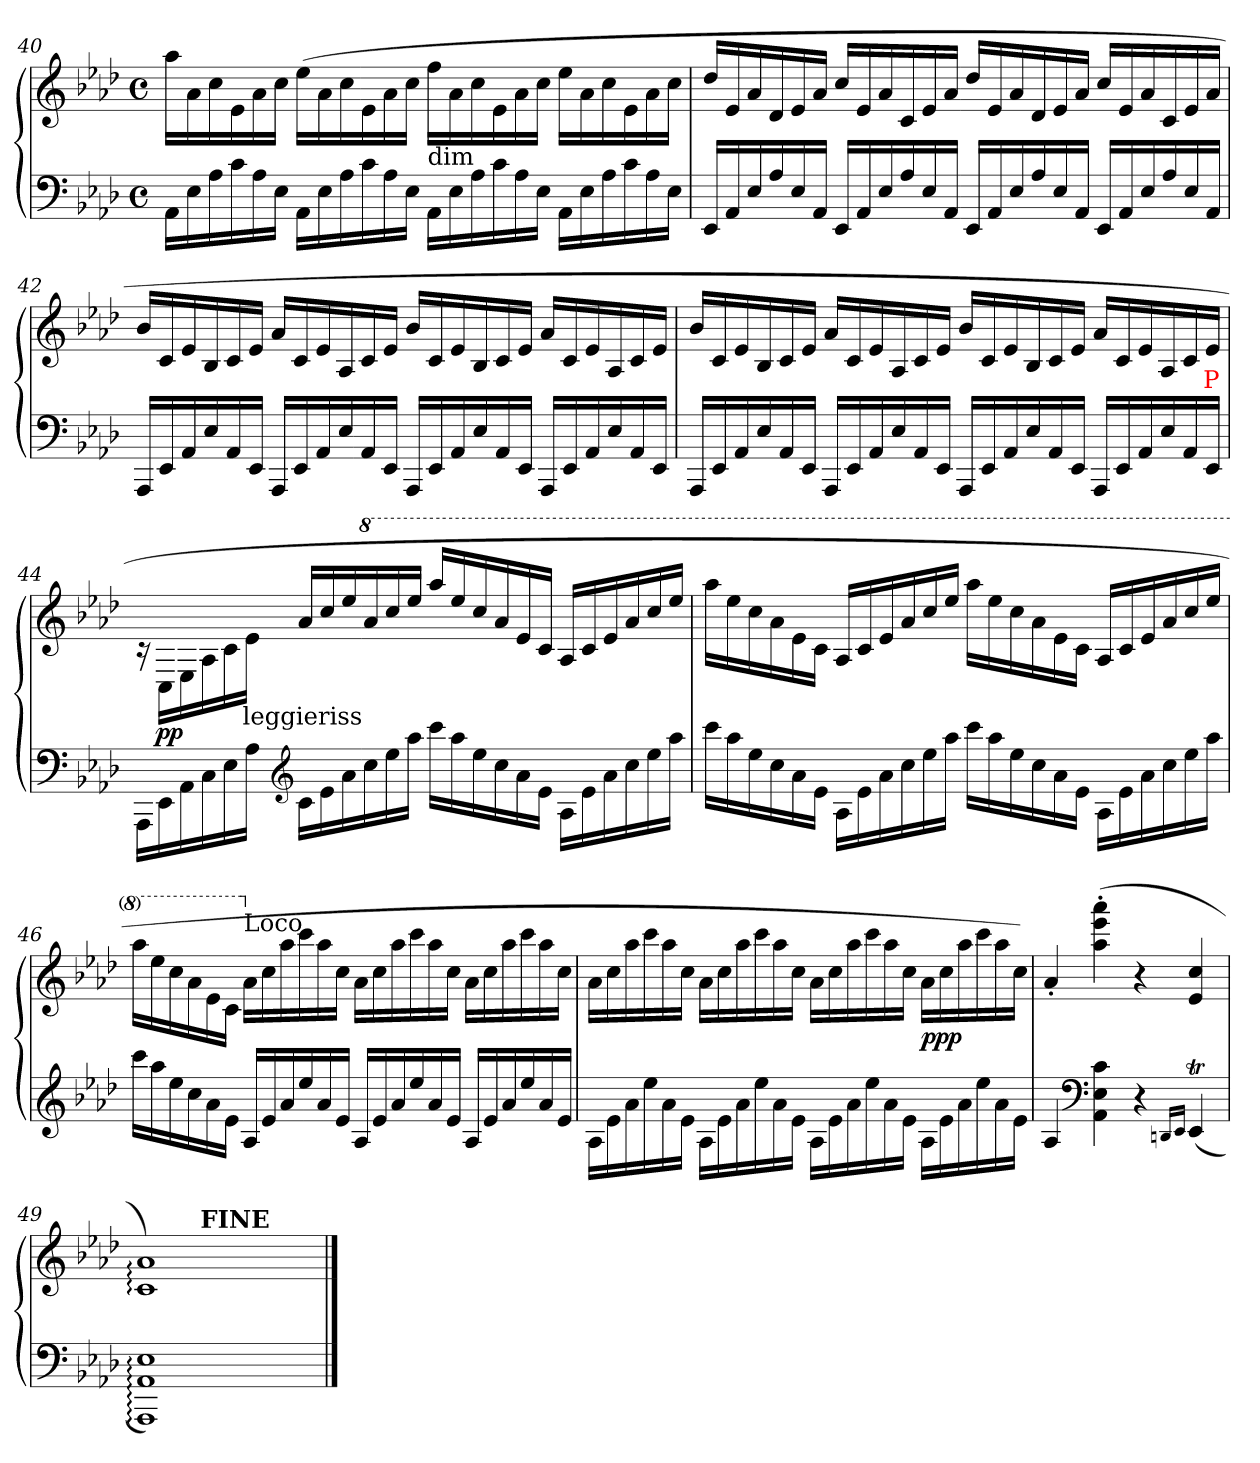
**kern	**kern	**dynam
*part1	*part1	*part1
*staff2	*staff1	*staff1/2
*clefF4	*clefG2	*
*k[b-e-a-d-]	*k[b-e-a-d-]	*
*A-:	*A-:	*
*M4/4	*M4/4	*
*met(c)	*met(c)	*
*Xtuplet	*Xtuplet	*
=40	=40	=40
24AA-!\LL	24aa-\LL	.
24E-!	24a-!	.
24A-!	24cc!	.
24c!	24e-!	.
24A-!	24a-!	.
24E-!JJ	24cc!JJ	.
24AA-!\LL	(>24ee-\LL	.
24E-!	24a-!	.
24A-!	24cc!	.
24c!	24e-!	.
24A-!	24a-!	.
24E-!JJ	24cc!JJ	.
!	!LO:TX:c:t=dim	!
24AA-!\LL	24ff\LL	.
24E-!	24a-!	.
24A-!	24cc!	.
24c!	24e-!	.
24A-!	24a-!	.
24E-!JJ	24cc!JJ	.
24AA-!\LL	24ee-\LL	.
24E-!	24a-!	.
24A-!	24cc!	.
24c!	24e-!	.
24A-!	24a-!	.
24E-!JJ	24cc!JJ	.
=41	=41	=41
24EE-LL	24dd-LL	.
24AA-!	24e-!	.
24E-!	24a-!	.
24A-!	24d-!	.
24E-!	24e-!	.
24AA-!JJ	24a-!JJ	.
24EE-!LL	24ccLL	.
24AA-!	24e-!	.
24E-!	24a-!	.
24A-!	24c!	.
24E-!	24e-!	.
24AA-!JJ	24a-!JJ	.
24EE-!LL	24dd-LL	.
24AA-!	24e-!	.
24E-!	24a-!	.
24A-!	24d-!	.
24E-!	24e-!	.
24AA-!JJ	24a-!JJ	.
24EE-!LL	24ccLL	.
24AA-!	24e-!	.
24E-!	24a-!	.
24A-!	24c!	.
24E-!	24e-!	.
24AA-!JJ	24a-!JJ	.
=42	=42	=42
24AAA-LL	24b-LL	.
24EE-!	24c!	.
24AA-!	24e-!	.
24E-!	24B-	.
24AA-!	24c!	.
24EE-!JJ	24e-!JJ	.
24AAA-!LL	24a-LL	.
24EE-!	24c!	.
24AA-!	24e-!	.
24E-!	24A-	.
24AA-!	24c!	.
24EE-!JJ	24e-!JJ	.
24AAA-!LL	24b-LL	.
24EE-!	24c!	.
24AA-!	24e-!	.
24E-!	24B-	.
24AA-!	24c!	.
24EE-!JJ	24e-!JJ	.
24AAA-!LL	24a-LL	.
24EE-!	24c!	.
24AA-!	24e-!	.
24E-!	24A-	.
24AA-!	24c!	.
24EE-!JJ	24e-!JJ	.
=43	=43	=43
24AAA-LL	24b-LL	.
24EE-!	24c!	.
24AA-!	24e-!	.
24E-!	24B-	.
24AA-!	24c!	.
24EE-!JJ	24e-!JJ	.
24AAA-!LL	24a-LL	.
24EE-!	24c!	.
24AA-!	24e-!	.
24E-!	24A-	.
24AA-!	24c!	.
24EE-!JJ	24e-!JJ	.
24AAA-!LL	24b-LL	.
24EE-!	24c!	.
24AA-!	24e-!	.
24E-!	24B-	.
24AA-!	24c!	.
24EE-!JJ	24e-!JJ	.
24AAA-!LL	24a-LL	.
24EE-!	24c!	.
24AA-!	24e-!	.
24E-!	24A-	.
24AA-!	24c!	.
!LO:TX:a:color=red:t=P	!	!
24EE-!JJ	24e-!JJ	.
=44	=44	=44
24AAA-!\LL	24rc	.
24EE-!	24C!\LL	pp
24AA-!	24E-!\	.
24C!	24A-!\	.
24E-!	24c!/	.
!	!LO:TX:b:t=leggieriss	!
24A-!JJ	24e-!/JJ	.
*clefG2	*	*
24c!\LL	24a-!/LL	.
24e-!	24cc!	.
24a-!	24ee-!	.
*	*8va	*
24cc!	24aa-!	.
24ee-!	24ccc!	.
24aa-!JJ	24eee-!JJ	.
24ccc\LL	24aaa-/LL	.
24aa-!	24eee-!	.
24ee-!	24ccc!	.
24cc!	24aa-!	.
24a-!	24ee-!	.
24e-!JJ	24cc!JJ	.
24A-\LL	24a-LL	.
24e-!	24cc!	.
24a-!	24ee-!	.
24cc!	24aa-!	.
24ee-!	24ccc!	.
24aa-!JJ	24eee-!JJ	.
=45	=45	=45
24ccc\LL	24aaa-LL	.
24aa-!	24eee-!	.
24ee-!	24ccc!	.
24cc!	24aa-!	.
24a-!	24ee-!	.
24e-!JJ	24cc!JJ	.
24A-\LL	24a-LL	.
24e-!	24cc!	.
24a-!	24ee-!	.
24cc!	24aa-!	.
24ee-!	24ccc!	.
24aa-!JJ	24eee-!JJ	.
24ccc\LL	24aaa-LL	.
24aa-!	24eee-!	.
24ee-!	24ccc!	.
24cc!	24aa-!	.
24a-!	24ee-!	.
24e-!JJ	24cc!JJ	.
24A-\LL	24a-LL	.
24e-!	24cc!	.
24a-!	24ee-!	.
24cc!	24aa-!	.
24ee-!	24ccc!	.
24aa-!JJ	24eee-!JJ	.
=46	=46	=46
24ccc\LL	24aaa-\LL	.
24aa-!	24eee-!	.
24ee-!	24ccc!	.
24cc!	24aa-!	.
24a-!	24ee-!	.
24e-!JJ	24cc!JJ	.
*	*X8va	*
!	!LO:TX:a:t=Loco	!
24A-LL	24a-\LL	.
24e-!	24cc!	.
24a-!	24aa-!	.
24ee-!	24ccc!	.
24a-!	24aa-!	.
24e-!JJ	24cc!JJ	.
24A-!LL	24a-!\LL	.
24e-!	24cc!	.
24a-!	24aa-!	.
24ee-!	24ccc!	.
24a-!	24aa-!	.
24e-!JJ	24cc!JJ	.
24A-!LL	24a-!\LL	.
24e-!	24cc!	.
24a-!	24aa-!	.
24ee-!	24ccc!	.
24a-!	24aa-!	.
24e-!JJ	24cc!JJ	.
=47	=47	=47
24A-!\LL	24a-!\LL	.
24e-!	24cc!	.
24a-!	24aa-!	.
24ee-!	24ccc!	.
24a-!	24aa-!	.
24e-!JJ	24cc!JJ	.
24A-!\LL	24a-!\LL	.
24e-!	24cc!	.
24a-!	24aa-!	.
24ee-!	24ccc!	.
24a-!	24aa-!	.
24e-!JJ	24cc!JJ	.
24A-!\LL	24a-!\LL	.
24e-!	24cc!	.
24a-!	24aa-!	.
24ee-!	24ccc!	.
24a-!	24aa-!	.
24e-!JJ	24cc!JJ	.
24A-!\LL	24a-!\LL	ppp
24e-!	24cc!	.
24a-!	24aa-!	.
24ee-!	24ccc!	.
24a-!	24aa-!	.
24e-!JJ	24cc!JJ)	.
=48	=48	=48
4A-	4a-'	.
*clefF4	*	*
4c 4E- 4AA-	(4aaa-' 4eee-' 4aa-'	.
4r	4r	.
16qqDDn/LL	.	.
16qqEE-/JJ	.	.
(<4EE-T	4cc 4e-	.
=49	=49	=49
*	*^	*
1E-: 1AA-: 1AAA-:)	1a-: 1c:)	2ryy	.
!	!	!LO:TX:a:B:t=FINE	!
.	.	1ryy	.
2ryy	2ryy	.	.
*	*v	*v	*
==	==	==
*-	*-	*-
